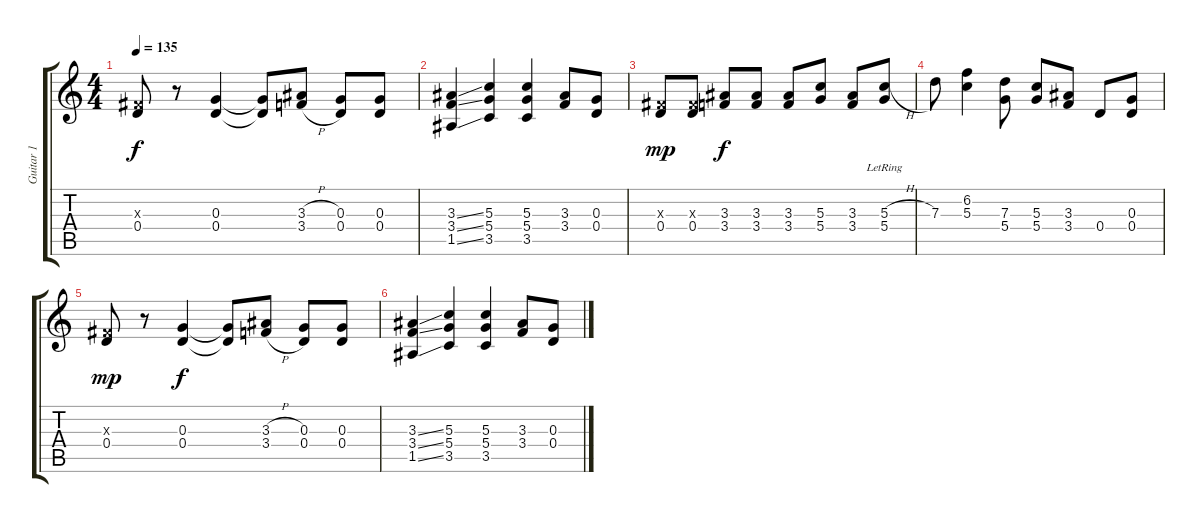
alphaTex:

\track ("Guitar 1" "Guitar 1") {instrument overdrivenguitar}
\staff {score tabs}
\tuning (E4 B3 G3 D3 A2 E2) {hide}
\ts (4 4)
\tempo 135
\clef g2
\ks c
(-1.3{x} 0.4).8{dy f} r.8 (0.3 0.4).4 (0.3{t} 0.4{t}).8 (3.3{h} 3.4{h}).8 (0.3 0.4).8 (0.3 0.4).8 |
(3.3{ss} 3.4{ss} 1.5{ss}).4 (5.3 5.4 3.5).4 (5.3 5.4 3.5).4 (3.3 3.4).8 (0.3 0.4).8 |
(-1.3{x} 0.4).8{dy mp} (-1.3{x} 0.4).8 (3.3 3.4).8{dy f} (3.3 3.4).8 (3.3 3.4).8 (5.3 5.4).8 (3.3 3.4).8 (5.3{h} 5.4{lr}).8 |
7.3.8 (6.2 5.3).4 (7.3 5.4).8 (5.3 5.4).8 (3.3 3.4).8 0.4.8 (0.3 0.4).8 |
(-1.3{x} 0.4).8{dy mp} r.8 (0.3 0.4).4{dy f} (0.3{t} 0.4{t}).8 (3.3{h} 3.4{h}).8 (0.3 0.4).8 (0.3 0.4).8 |
(3.3{ss} 3.4{ss} 1.5{ss}).4 (5.3 5.4 3.5).4 (5.3 5.4 3.5).4 (3.3 3.4).8 (0.3 0.4).8
